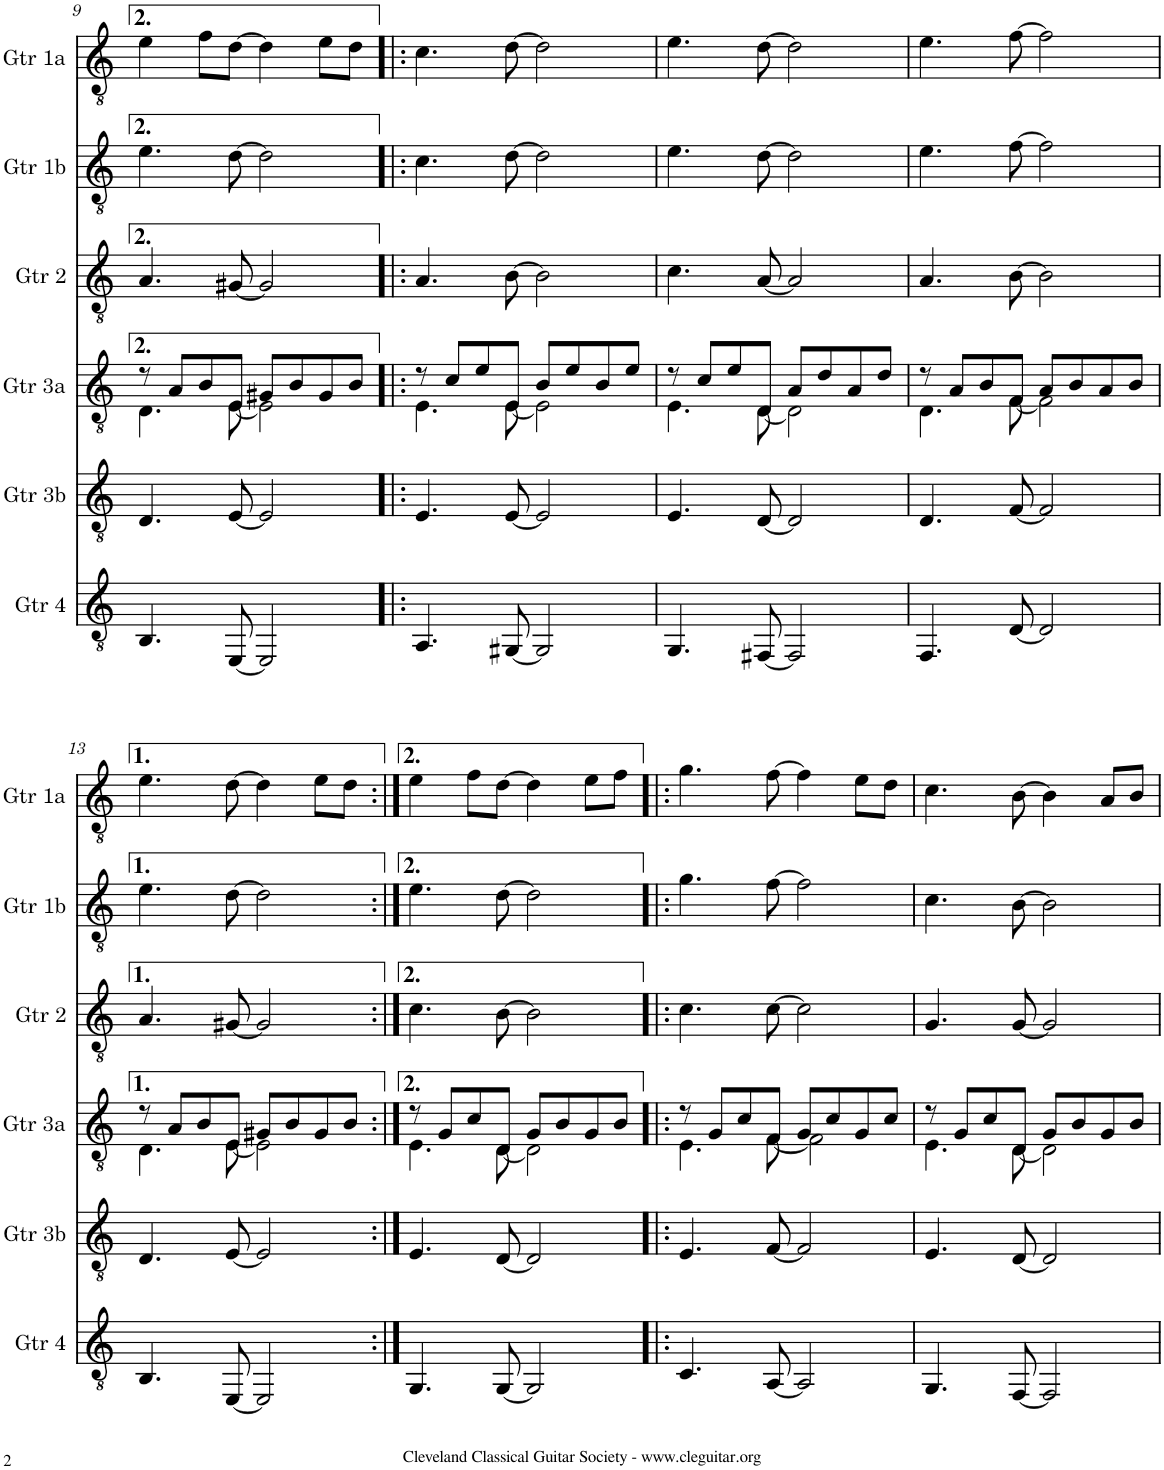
**kern	**kern	**kern	**kern	**kern	**kern
*part6	*part5	*part4	*part3	*part2	*part1
*staff6	*staff5	*staff4	*staff3	*staff2	*staff1
*I"Guitar 4	*I"Guitar 3b	*I"Guitar 3a	*I"Guitar 2	*I"Guitar 1b	*I"Guitar 1a
*I'Gtr 4	*I'Gtr 3b	*I'Gtr 3a	*I'Gtr 2	*I'Gtr 1b	*I'Gtr 1a
!!LO:PB:g=z
*clefGv2	*clefGv2	*clefGv2	*clefGv2	*clefGv2	*clefGv2
*k[]	*k[]	*k[]	*k[]	*k[]	*k[]
*M4/4	*M4/4	*M4/4	*M4/4	*M4/4	*M4/4
=9	=9	=9	=9	=9	=9
*	*	*^	*	*	*
4.BB/	4.D/	8r	4.D\	4.A/	4.e\	4e\
.	.	8A/L	.	.	.	.
.	.	8B/	.	.	.	8f\L
[8EE/	[8E/	8E/J	[8E\	[8G#X/	[8d\	[8d\J
2EE/]	2E/]	8G#X/L	2E\]	2G#/]	2d\]	4d\]
.	.	8B/	.	.	.	.
.	.	8G#/	.	.	.	8e\L
.	.	8B/J	.	.	.	8d\J
=10!|:	=10!|:	=10!|:	=10!|:	=10!|:	=10!|:	=10!|:
4.AA/	4.E/	8r	4.E\	4.A/	4.c\	4.c\
.	.	8c/L	.	.	.	.
.	.	8e/	.	.	.	.
[8GG#X/	[8E/	8E/J	[8E\	[8B\	[8d\	[8d\
2GG#/]	2E/]	8B/L	2E\]	2B\]	2d\]	2d\]
.	.	8e/	.	.	.	.
.	.	8B/	.	.	.	.
.	.	8e/J	.	.	.	.
=11	=11	=11	=11	=11	=11	=11
4.GG/	4.E/	8r	4.E\	4.c\	4.e\	4.e\
.	.	8c/L	.	.	.	.
.	.	8e/	.	.	.	.
[8FF#X/	[8D/	8D/J	[8D\	[8A/	[8d\	[8d\
2FF#/]	2D/]	8A/L	2D\]	2A/]	2d\]	2d\]
.	.	8d/	.	.	.	.
.	.	8A/	.	.	.	.
.	.	8d/J	.	.	.	.
=12	=12	=12	=12	=12	=12	=12
4.FF/	4.D/	8r	4.D\	4.A/	4.e\	4.e\
.	.	8A/L	.	.	.	.
.	.	8B/	.	.	.	.
[8D/	[8F/	8F/J	[8F\	[8B\	[8f\	[8f\
2D/]	2F/]	8A/L	2F\]	2B\]	2f\]	2f\]
.	.	8B/	.	.	.	.
.	.	8A/	.	.	.	.
.	.	8B/J	.	.	.	.
!!LO:LB:g=z
=13	=13	=13	=13	=13	=13	=13
4.BB/	4.D/	8r	4.D\	4.A/	4.e\	4.e\
.	.	8A/L	.	.	.	.
.	.	8B/	.	.	.	.
[8EE/	[8E/	8E/J	[8E\	[8G#X/	[8d\	[8d\
2EE/]	2E/]	8G#X/L	2E\]	2G#/]	2d\]	4d\]
.	.	8B/	.	.	.	.
.	.	8G#/	.	.	.	8e\L
.	.	8B/J	.	.	.	8d\J
=14:|!	=14:|!	=14:|!	=14:|!	=14:|!	=14:|!	=14:|!
4.GG/	4.E/	8r	4.E\	4.c\	4.e\	4e\
.	.	8G/L	.	.	.	.
.	.	8c/	.	.	.	8f\L
[8GG/	[8D/	8D/J	[8D\	[8B\	[8d\	[8d\J
2GG/]	2D/]	8G/L	2D\]	2B\]	2d\]	4d\]
.	.	8B/	.	.	.	.
.	.	8G/	.	.	.	8e\L
.	.	8B/J	.	.	.	8f\J
=15!|:	=15!|:	=15!|:	=15!|:	=15!|:	=15!|:	=15!|:
4.C/	4.E/	8r	4.E\	4.c\	4.g\	4.g\
.	.	8G/L	.	.	.	.
.	.	8c/	.	.	.	.
[8AA/	[8F/	8F/J	[8F\	[8c\	[8f\	[8f\
2AA/]	2F/]	8G/L	2F\]	2c\]	2f\]	4f\]
.	.	8c/	.	.	.	.
.	.	8G/	.	.	.	8e\L
.	.	8c/J	.	.	.	8d\J
=16	=16	=16	=16	=16	=16	=16
4.GG/	4.E/	8r	4.E\	4.G/	4.c\	4.c\
.	.	8G/L	.	.	.	.
.	.	8c/	.	.	.	.
[8FF/	[8D/	8D/J	[8D\	[8G/	[8B\	[8B\
2FF/]	2D/]	8G/L	2D\]	2G/]	2B\]	4B\]
.	.	8B/	.	.	.	.
.	.	8G/	.	.	.	8A/L
.	.	8B/J	.	.	.	8B/J
*	*	*v	*v	*	*	*
=	=	=	=	=	=
*-	*-	*-	*-	*-	*-
